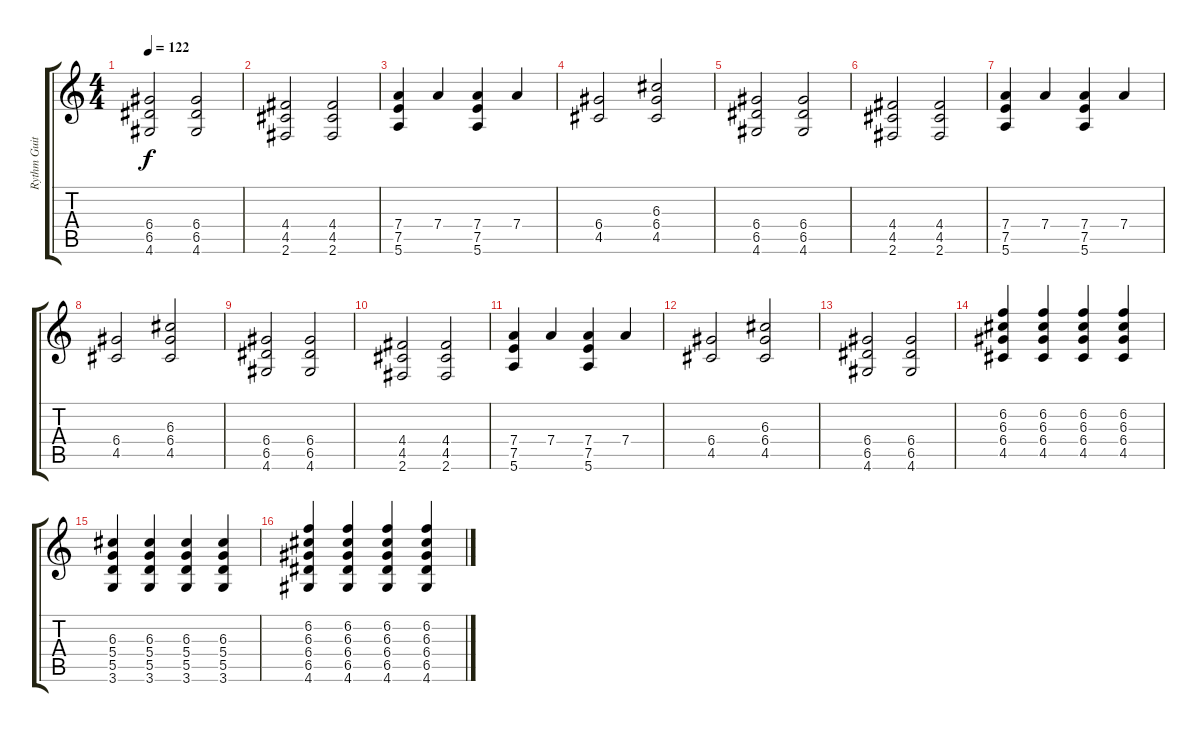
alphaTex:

\track ("Rythm Guitar" "Rythm Guit") {instrument acousticguitarsteel}
\staff {score tabs}
\tuning (E4 B3 G3 D3 A2 E2) {hide}
\ts (4 4)
\tempo 122
\clef g2
\ks c
(6.4 6.5 4.6).2{dy f} (6.4 6.5 4.6).2 |
(4.4 4.5 2.6).2 (4.4 4.5 2.6).2 |
(7.4 7.5 5.6).4 7.4.4 (7.4 7.5 5.6).4 7.4.4 |
(6.4 4.5).2 (6.3 6.4 4.5).2 |
(6.4 6.5 4.6).2 (6.4 6.5 4.6).2 |
(4.4 4.5 2.6).2{volume 9 balance 14 instrument overdrivenguitar} (4.4 4.5 2.6).2 |
(7.4 7.5 5.6).4 7.4.4 (7.4 7.5 5.6).4 7.4.4 |
(6.4 4.5).2 (6.3 6.4 4.5).2 |
(6.4 6.5 4.6).2 (6.4 6.5 4.6).2 |
(4.4 4.5 2.6).2 (4.4 4.5 2.6).2 |
(7.4 7.5 5.6).4 7.4.4 (7.4 7.5 5.6).4 7.4.4 |
(6.4 4.5).2 (6.3 6.4 4.5).2 |
(6.4 6.5 4.6).2 (6.4 6.5 4.6).2 |
(6.2 6.3 6.4 4.5).4{volume 10 balance 8} (6.2 6.3 6.4 4.5).4 (6.2 6.3 6.4 4.5).4 (6.2 6.3 6.4 4.5).4 |
(6.3 5.4 5.5 3.6).4 (6.3 5.4 5.5 3.6).4 (6.3 5.4 5.5 3.6).4 (6.3 5.4 5.5 3.6).4 |
(6.2 6.3 6.4 6.5 4.6).4 (6.2 6.3 6.4 6.5 4.6).4 (6.2 6.3 6.4 6.5 4.6).4 (6.2 6.3 6.4 6.5 4.6).4
